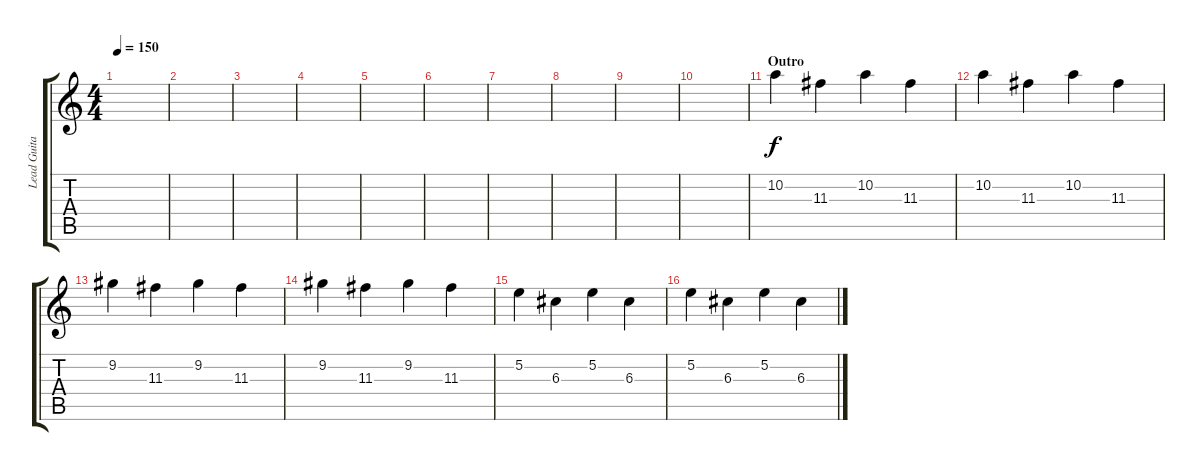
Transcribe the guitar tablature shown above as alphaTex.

\track ("Lead Guitar" "Lead Guita") {instrument overdrivenguitar}
\staff {score tabs}
\tuning (E4 B3 G3 D3 A2 E2) {hide}
\ts (4 4)
\tempo 150
\clef g2
\ks c
|
|
|
|
|
|
|
|
|
|
\section ("" "Outro")
10.2.4 11.3.4 10.2.4 11.3.4 |
10.2.4 11.3.4 10.2.4 11.3.4 |
9.2.4 11.3.4 9.2.4 11.3.4 |
9.2.4 11.3.4 9.2.4 11.3.4 |
5.2.4 6.3.4 5.2.4 6.3.4 |
5.2.4 6.3.4 5.2.4 6.3.4
